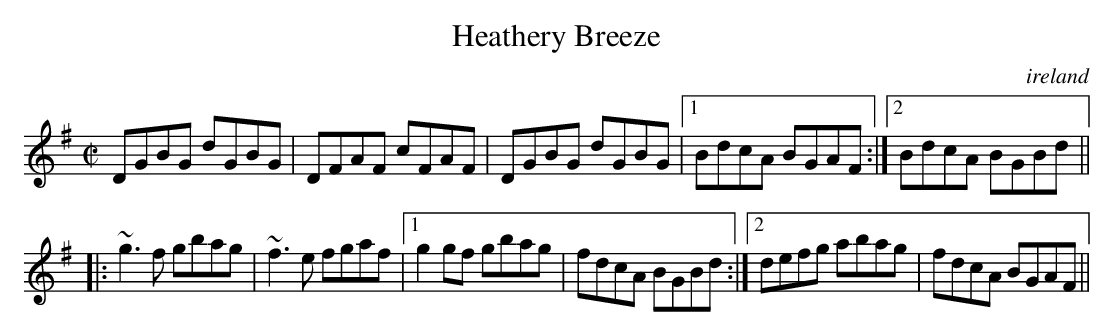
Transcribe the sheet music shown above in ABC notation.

X:1
T:Heathery Breeze
O:ireland
M:C|
K:G
DGBG dGBG|DFAF cFAF|DGBG dGBG|1 BdcA BGAF:|2 BdcA BGBd||
|:~g3f gbag|~f3e fgaf|1 g2gf gbag|fdcA BGBd:|2 defg abag|fdcA BGAF||
